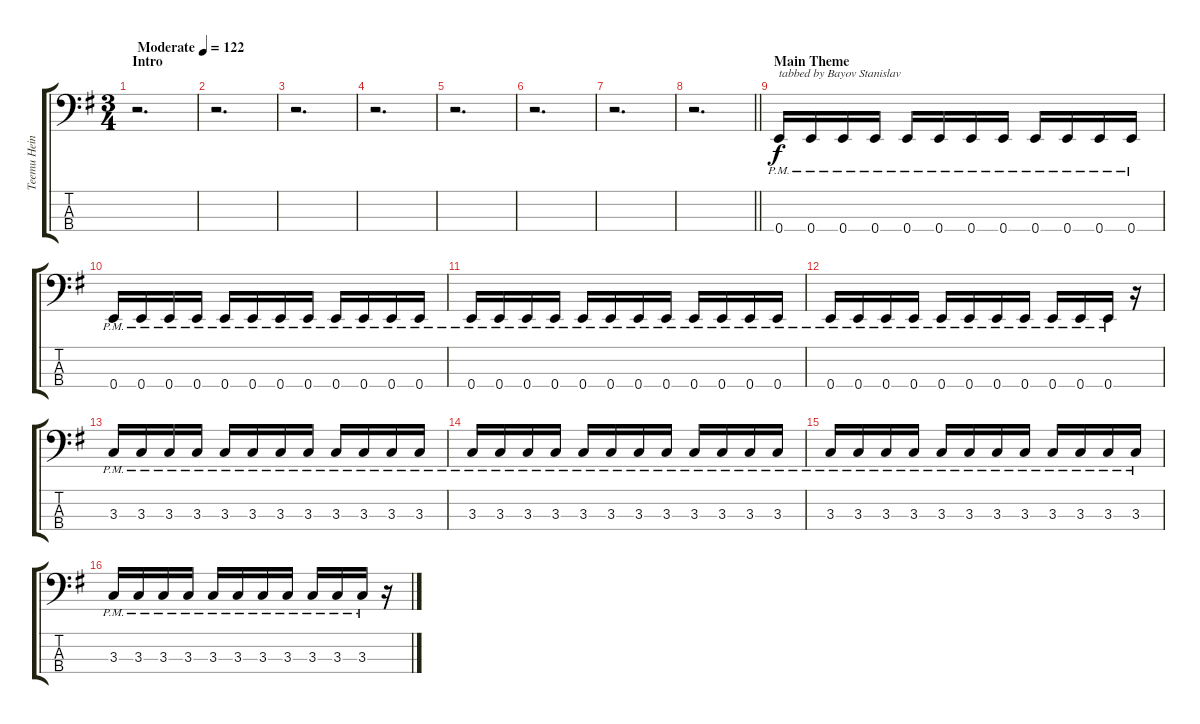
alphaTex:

\track ("Teemu Heinola - bass" "Teemu Hein") {instrument electricbasspick}
\staff {score tabs}
\tuning (G2 D2 A1 E1) {hide}
\ts (3 4)
\section ("" "Intro")
\tempo (122 "Moderate")
\clef f4
\ks eminor
r.2{d dy f instrument electricbasspick} |
r.2{d} |
r.2{d} |
r.2{d} |
r.2{d} |
r.2{d} |
r.2{d} |
\barLineRight lightlight
r.2{d} |
\section ("" "Main Theme")
0.4{pm}.16{txt "tabbed by Bayov Stanislav"} 0.4{pm}.16 0.4{pm}.16 0.4{pm}.16 0.4{pm}.16 0.4{pm}.16 0.4{pm}.16 0.4{pm}.16 0.4{pm}.16 0.4{pm}.16 0.4{pm}.16 0.4{pm}.16 |
0.4{pm}.16 0.4{pm}.16 0.4{pm}.16 0.4{pm}.16 0.4{pm}.16 0.4{pm}.16 0.4{pm}.16 0.4{pm}.16 0.4{pm}.16 0.4{pm}.16 0.4{pm}.16 0.4{pm}.16 |
0.4{pm}.16 0.4{pm}.16 0.4{pm}.16 0.4{pm}.16 0.4{pm}.16 0.4{pm}.16 0.4{pm}.16 0.4{pm}.16 0.4{pm}.16 0.4{pm}.16 0.4{pm}.16 0.4{pm}.16 |
0.4{pm}.16 0.4{pm}.16 0.4{pm}.16 0.4{pm}.16 0.4{pm}.16 0.4{pm}.16 0.4{pm}.16 0.4{pm}.16 0.4{pm}.16 0.4{pm}.16 0.4{pm}.16 r.16 |
3.3{pm}.16 3.3{pm}.16 3.3{pm}.16 3.3{pm}.16 3.3{pm}.16 3.3{pm}.16 3.3{pm}.16 3.3{pm}.16 3.3{pm}.16 3.3{pm}.16 3.3{pm}.16 3.3{pm}.16 |
3.3{pm}.16 3.3{pm}.16 3.3{pm}.16 3.3{pm}.16 3.3{pm}.16 3.3{pm}.16 3.3{pm}.16 3.3{pm}.16 3.3{pm}.16 3.3{pm}.16 3.3{pm}.16 3.3{pm}.16 |
3.3{pm}.16 3.3{pm}.16 3.3{pm}.16 3.3{pm}.16 3.3{pm}.16 3.3{pm}.16 3.3{pm}.16 3.3{pm}.16 3.3{pm}.16 3.3{pm}.16 3.3{pm}.16 3.3{pm}.16 |
3.3{pm}.16 3.3{pm}.16 3.3{pm}.16 3.3{pm}.16 3.3{pm}.16 3.3{pm}.16 3.3{pm}.16 3.3{pm}.16 3.3{pm}.16 3.3{pm}.16 3.3{pm}.16 r.16
